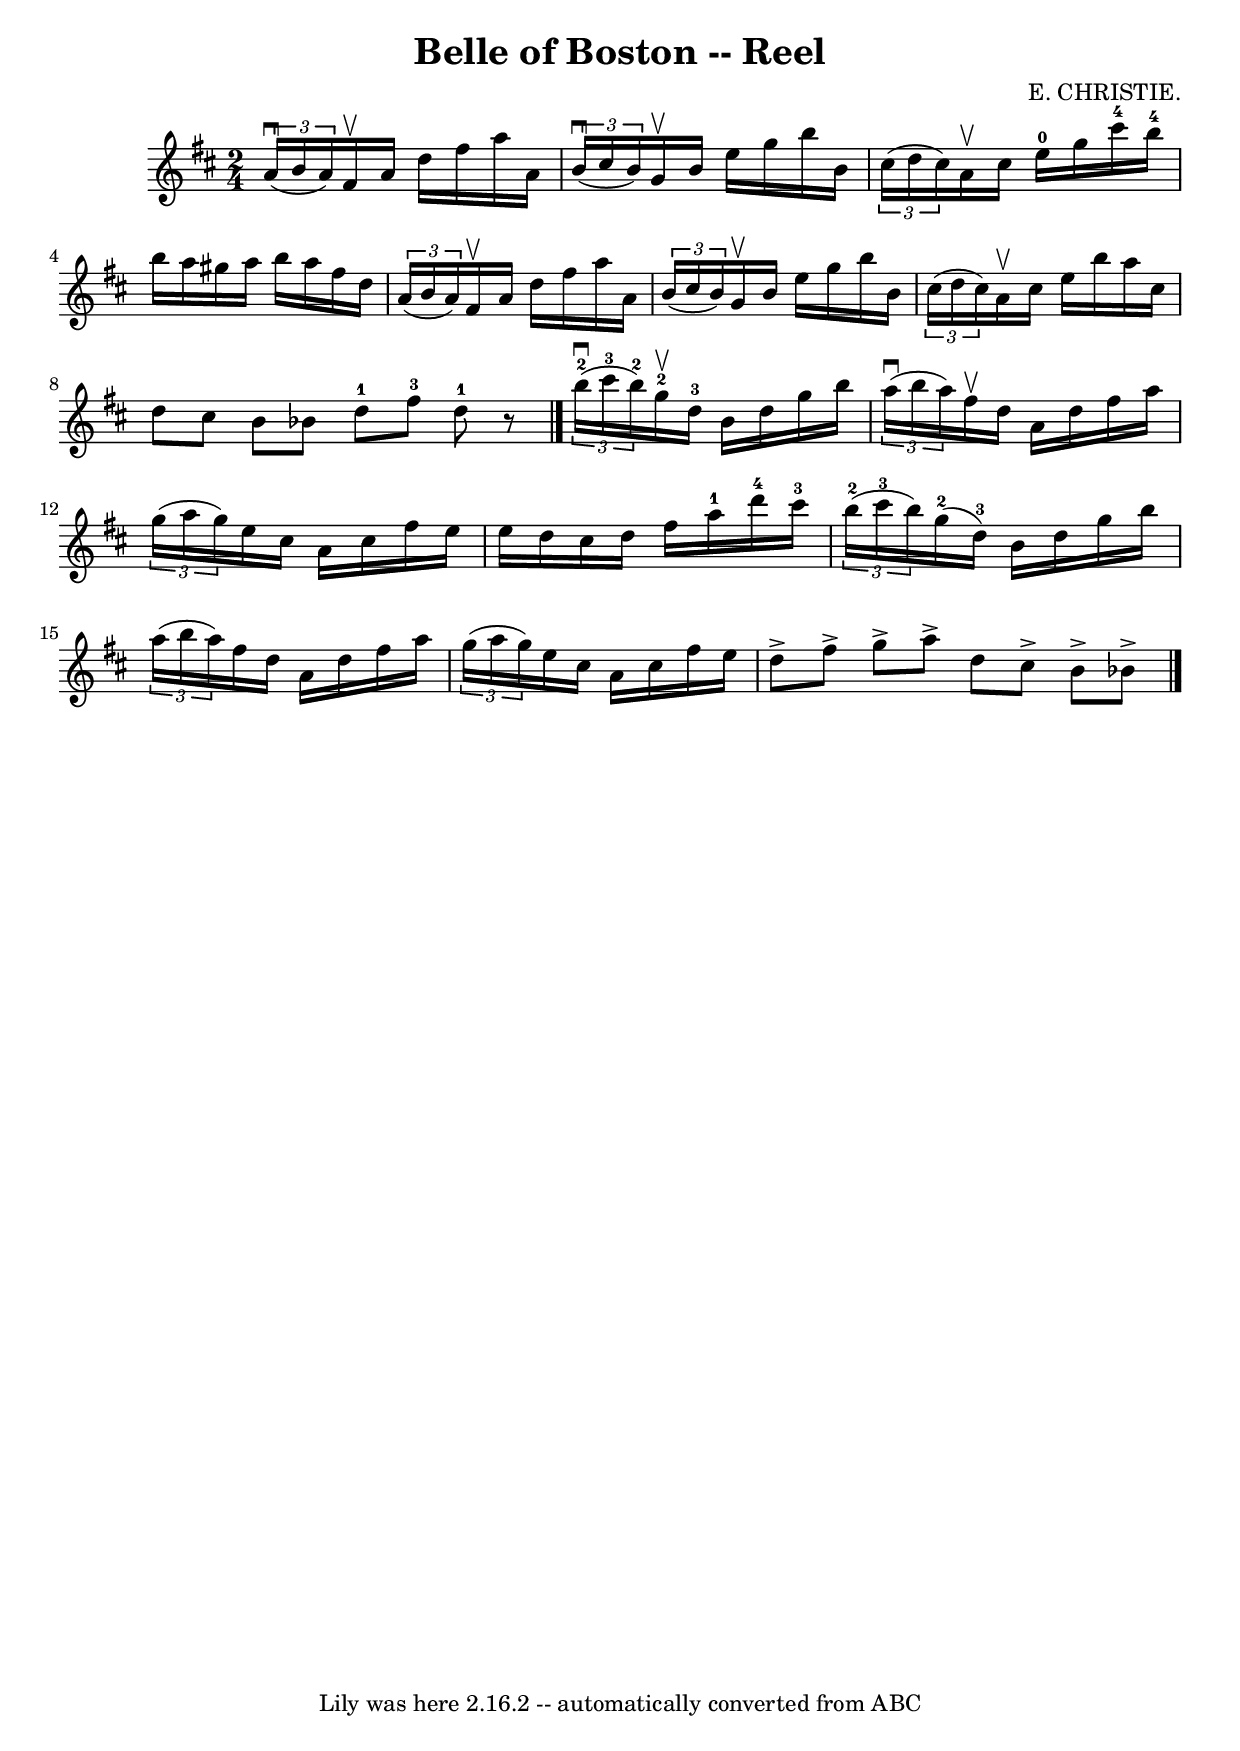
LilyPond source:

\version "2.16.2"
\include "Mammoth.ily"
\header {
  %% book = "Ryan's Mammoth Collection"
  composer = "E. CHRISTIE."
  crossRefNumber = "1"
  footnotes = "\\\\323"
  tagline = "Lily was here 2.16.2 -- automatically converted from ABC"
  title = "Belle of Boston -- Reel"

}
voicedefault =  {


  \time 2/4 
  \key d \major
  \times 2/3 { a'16^\downbow(b'16 a'16) 
	     }   
  fis'16^\upbow a'16 d''16 fis''16 a''16 a'16    |
  
  \times 2/3 { b'16^\downbow(cis''16 b'16) 
	     } g'16^\upbow b'16    
  e''16 g''16 b''16 b'16    |
  \times 2/3 { cis''16 (d''16  
	       cis''16) 
	     } a'16^\upbow cis''16 e''16-0 g''16 cis'''16-4 b''16-4   |
  b''16 a''16 gis''16 a''16 b''16    
  a''16 fis''16 d''16    |
  \times 2/3 { a'16 (b'16 a'16  
	) 
	     } fis'16^\upbow a'16 d''16 fis''16 a''16 a'16    |
  
  \times 2/3 { b'16 (cis''16 b'16) 
	     } g'16^\upbow b'16 e''16    
  g''16 b''16 b'16    |
  \times 2/3 { cis''16 (d''16    
	       cis''16) 
	     } a'16^\upbow cis''16 e''16 b''16 a''16 cis''16    
  |
  d''8 cis''8 b'8 bes'8    \bar ":|" d''8-1 fis''8-3 d''8-1   r8   \bar "|."     \times 2/3 { b''16-2^\downbow(
					      cis'''16-3 b''16-2) 
					    } g''16-2^\upbow d''16-3 b'16    
  d''16 g''16 b''16    |
  \times 2/3 { a''16^\downbow(b''16   
	       a''16) 
	     } fis''16^\upbow d''16 a'16 d''16 fis''16 a''16    
  |
  \times 2/3 { g''16 (a''16 g''16) 
	     } e''16 cis''16 
  a'16 cis''16 fis''16 e''16    |
  e''16 d''16 cis''16  
  d''16 fis''16 a''16-1 d'''16-4 cis'''16-3   |
  
  \times 2/3 { b''16-2(cis'''16-3 b''16) 
	     } g''16-2(
  d''16-3) b'16 d''16 g''16 b''16    |
  \times 2/3 {   
    a''16 (b''16 a''16) 
  } fis''16 d''16 a'16 d''16 fis''16   
  a''16    |
  \times 2/3 { g''16 (a''16 g''16) 
	     } e''16  
  cis''16 a'16 cis''16 fis''16 e''16    |
  d''8^\accent   
  fis''8^\accent g''8^\accent a''8^\accent   \bar ":|" d''8 cis''8^\accent b'8^\accent bes'8^\accent   \bar "|."   

}

\score{
  <<

    \context Staff="default"
    {
      \voicedefault 
      
    }

  >>
  \layout {
    
  }
  \midi {
  }

}
